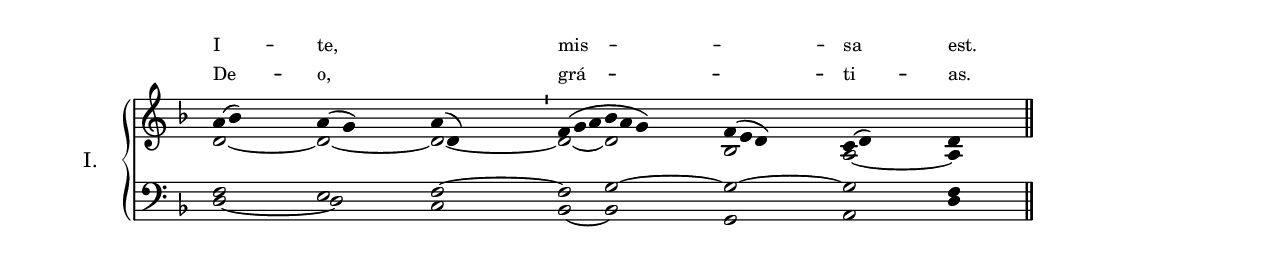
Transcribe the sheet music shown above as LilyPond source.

\version "2.18"
\include "gregorian.ly"
\include "noh2.ily"

%Page reference: page v.67
%(volume.page)

global = {
 \key d \minor
 \cadenzaOn 
 \override Glissando #'thickness = #2.0
}

chantTextA = \lyricmode {
I -- te, _ mis -- _ sa est. }
chantTextB = \lyricmode {
De -- o, _ grá -- _ ti -- as. }

chantMusic = {
\tieDown    a'4 ( bes'4) a'4 ( g'4) a'4 ( d'4) \divisioMinima
  f'4 ( g'4 a'4 bes'4 a'4 g'4) f'4 ( e'4 d'4) c'4 ( d'4) d'4 \finalis

}

altoMusic = {
d'2 ~ d'2 ~ d'2 ~ d'2*3/2 ~ d'2*3/2 bes2*3/2 a2 ~ a4 \finalis
}

tenorMusic = {
f2 e2 f2 ~ f2*3/2 g2*3/2 ~ g2*3/2 ~ g2 f4 \finalis
}

bassMusic = {
d2 ~ d2 c2 bes,2*3/2 ~ bes,2*3/2 g,2*3/2 a,2 d4 \finalis
}

voiceLines = {
\voiceLineStyle


}

\score{
  <<
    \new Lyrics = "chanta"
    \new Lyrics = "chantb"
    \new GrandStaff <<
      \set GrandStaff.autoBeaming = ##f
      \set GrandStaff.instrumentName = \markup \center-column {
        "I."
      }
      \new Staff = up <<
        \new Voice = "chant" {
          \voiceOne \global \chantMusic
        }
        \new Voice {
          \voiceTwo \global \altoMusic
        }
      >>

      \new Staff = down <<
        \clef bass
        \new Voice {
          \voiceOne \global \tenorMusic
        }
        \new Voice {
          \voiceTwo \global \bassMusic
        }
	\new Voice {
        \voiceThree \global \voiceLines
        }
      >>
    >>
    \context Lyrics = "chanta" {
      \lyricsto chant {
      \chantTextA
    }
    }
    \context Lyrics = "chantb" {
      \lyricsto chant {
      \chantTextB
    }
    }
  >>
  \layout{
  }
  
}
